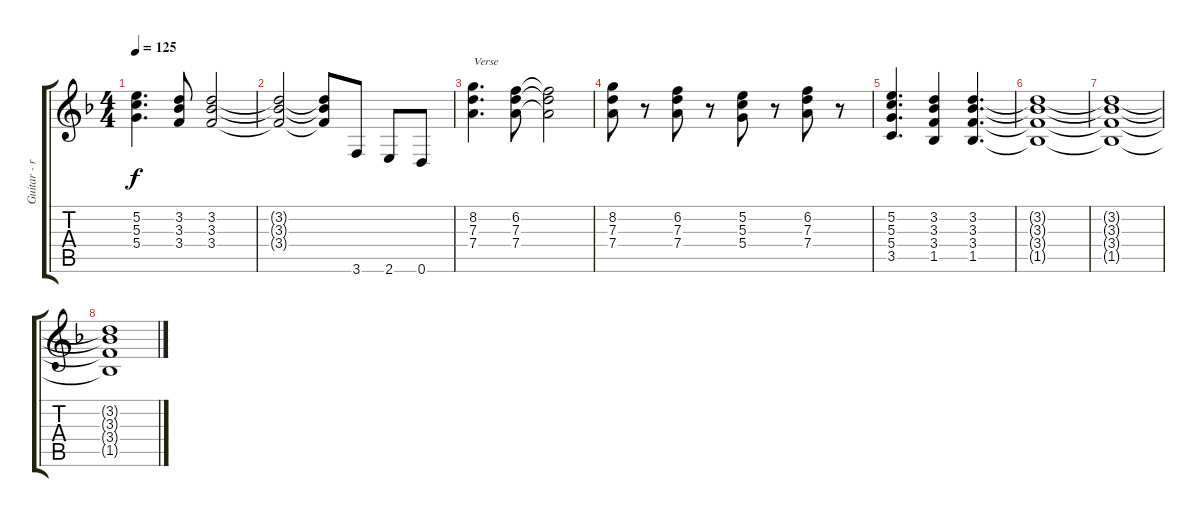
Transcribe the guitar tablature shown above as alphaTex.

\track ("Guitar - rhythm" "Guitar - r") {instrument distortionguitar}
\staff {score tabs}
\tuning (E4 B3 G3 D3 A2 D2) {hide}
\ts (4 4)
\tempo 125
\clef g2
\ks f
(5.2 5.3 5.4).4{d dy f} (3.2 3.3 3.4).8 (3.2 3.3 3.4).2 |
(3.2{t} 3.3{t} 3.4{t}).2 (3.2{t} 3.3{t} 3.4{t}).8 3.6.8 2.6.8 0.6.8 |
(8.2 7.3 7.4).4{d txt "Verse"} (6.2 7.3 7.4).8 (6.2{t} 7.3{t} 7.4{t}).2 |
(8.2 7.3 7.4).8 r.8 (6.2 7.3 7.4).8 r.8 (5.2 5.3 5.4).8 r.8 (6.2 7.3 7.4).8 r.8 |
(5.2 5.3 5.4 3.5).4{d} (3.2 3.3 3.4 1.5).4 (3.2 3.3 3.4 1.5).4{d} |
(3.2{t} 3.3{t} 3.4{t} 1.5{t}).1 |
(3.2{t} 3.3{t} 3.4{t} 1.5{t}).1 |
(3.2{t} 3.3{t} 3.4{t} 1.5{t}).1
